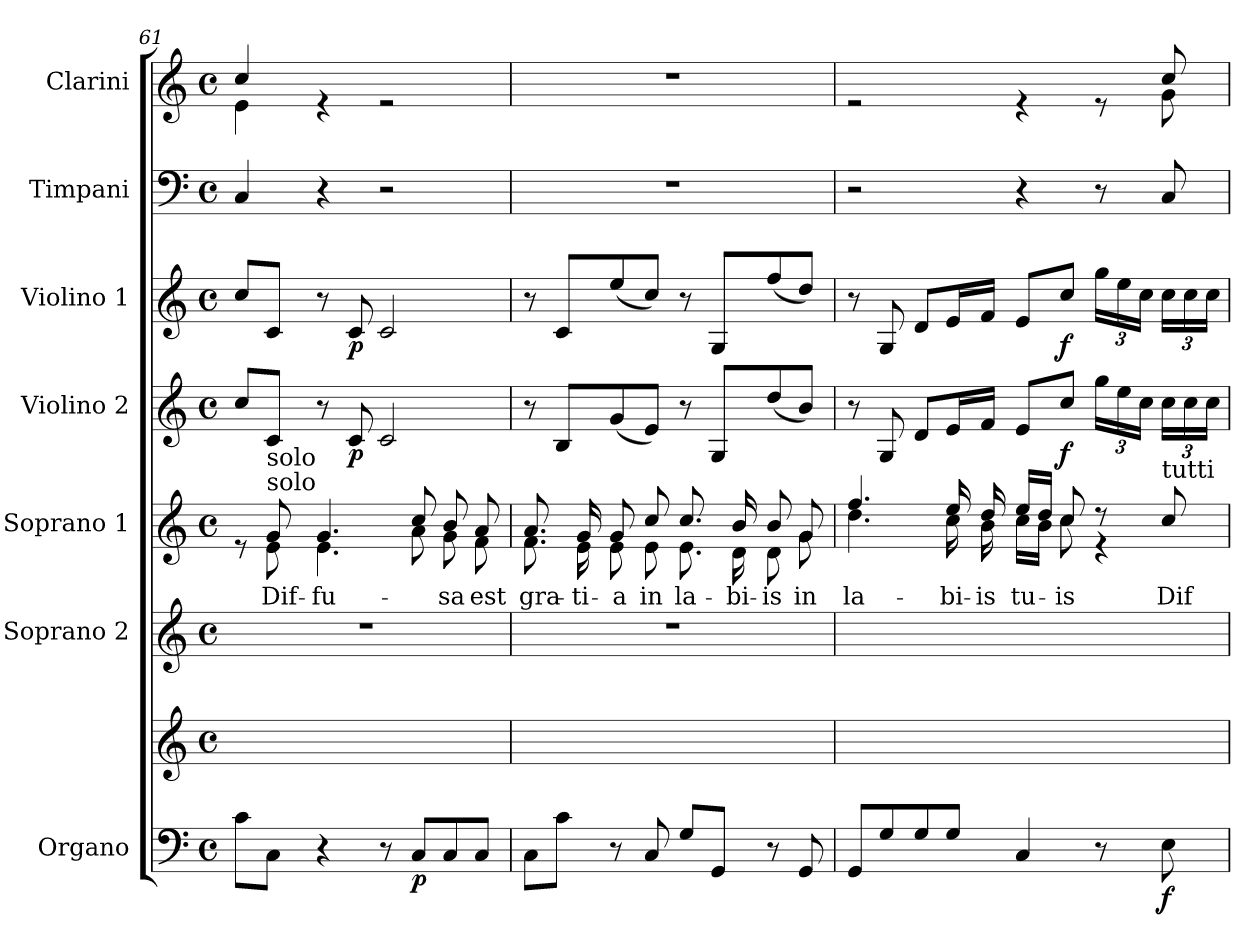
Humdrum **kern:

**kern	**kern	**dynam	**kern	**kern	**text	**kern	**dynam	**kern	**dynam	**kern	**kern
*part7	*part7	*part7	*part6	*part5	*part5	*part4	*part4	*part3	*part3	*part2	*part1
*staff8	*staff7	*staff7/8	*staff6	*staff5	*staff5	*staff4	*staff4	*staff3	*staff3	*staff2	*staff1
*I"Organo	*	*	*I"Soprano 2	*I"Soprano 1	*	*I"Violino 2	*	*I"Violino 1	*	*I"Timpani	*I"Clarini
*	*	*	*	*	*	*I'Vln	*	*I'Vln	*	*I'Timp	*I'C
*clefF4	*clefG2	*	*clefG2	*clefG2	*	*clefG2	*	*clefG2	*	*clefF4	*clefG2
*k[]	*k[]	*	*k[]	*k[]	*	*k[]	*	*k[]	*	*k[]	*k[]
*M4/4	*M4/4	*	*M4/4	*M4/4	*	*M4/4	*	*M4/4	*	*M4/4	*M4/4
*met(c)	*met(c)	*	*met(c)	*met(c)	*	*met(c)	*	*met(c)	*	*met(c)	*met(c)
=61	=61	=61	=61	=61	=61	=61	=61	=61	=61	=61	=61
*	*	*	*	*^	*	*	*	*	*	*	*^
8c\L	1ryy	.	1r	8re	8ryy	.	8cc/L	.	8cc/L	.	4C/	4cc/	4e\
!	!	!	!	!LO:TX:a:t=solo	!	!	!	!	!	!	!	!	!
!	!	!	!	!LO:TX:a:t=solo	!	!	!	!	!	!	!	!	!
!	!	!	!	!	!	!LO:LY:b	!	!	!	!	!	!	!
8C\J	.	.	.	8g/	8e\	Dif-	8c/J	.	8c/J	.	.	.	.
!	!	!	!	!	!	!LO:LY:b	!	!	!	!	!	!	!
4r	.	.	.	4.g/	4.e\	-fu-	8r	.	8r	.	4r	4re	2.ryy
!	!	!	!	!	!	!	!	!LO:DY:b	!	!LO:DY:b	!	!	!
.	.	.	.	.	.	.	8c/	p	8c/	p	.	.	.
8r	.	.	.	.	.	.	2c/	.	2c/	.	2r	2re	.
!	!	!LO:DY:b=2	!	!	!	!	!	!	!	!	!	!	!
8C/L	.	p	.	8cc/	8a\	.	.	.	.	.	.	.	.
!	!	!	!	!	!	!LO:LY:b	!	!	!	!	!	!	!
8C/	.	.	.	8b/	8g\	-sa	.	.	.	.	.	.	.
!	!	!	!	!	!	!LO:LY:b	!	!	!	!	!	!	!
8C/J	.	.	.	8a/	8f\	est	.	.	.	.	.	.	.
*	*	*	*	*	*	*	*	*	*	*	*	*v	*v
!!LO:LB:g=z
=62	=62	=62	=62	=62	=62	=62	=62	=62	=62	=62	=62	=62
!	!	!	!	!	!	!LO:LY:b	!	!	!	!	!	!
8C\L	1ryy	.	1r	8.a/	8.f\	gra-	8r	.	8r	.	1r	1r
8c\J	.	.	.	.	.	.	8B/L	.	8c/L	.	.	.
!	!	!	!	!	!	!LO:LY:b	!	!	!	!	!	!
.	.	.	.	16g/	16e\	-ti-	.	.	.	.	.	.
!	!	!	!	!	!	!LO:LY:b	!	!	!	!	!	!
8r	.	.	.	8g/	8e\	-a	(8g/	.	(8ee/	.	.	.
!	!	!	!	!	!	!LO:LY:b	!	!	!	!	!	!
8C/	.	.	.	8cc/	8e\	in	8e/J)	.	8cc/J)	.	.	.
!	!	!	!	!	!	!LO:LY:b	!	!	!	!	!	!
8G/L	.	.	.	8.cc/	8.e\	la-	8r	.	8r	.	.	.
8GG/J	.	.	.	.	.	.	8G/L	.	8G/L	.	.	.
!	!	!	!	!	!	!LO:LY:b	!	!	!	!	!	!
.	.	.	.	16b/	16d\	-bi-	.	.	.	.	.	.
!	!	!	!	!	!	!LO:LY:b	!	!	!	!	!	!
8r	.	.	.	8b/	8d\	-is	(8dd/	.	(8ff/	.	.	.
!	!	!	!	!	!	!LO:LY:b	!	!	!	!	!	!
8GG/	.	.	.	8g/	8g\	in	8b/J)	.	8dd/J)	.	.	.
=63	=63	=63	=63	=63	=63	=63	=63	=63	=63	=63	=63	=63
!	!	!	!	!	!	!LO:LY:b	!	!	!	!	!	!
*	*	*	*	*	*	*	*	*	*	*	*	*^
8GG/L	1ryy	.	1ryy	4.ff/	4.dd\	la-	8r	.	8r	.	2r	2re	2..ryy
8G/	.	.	.	.	.	.	8G/	.	8G/	.	.	.	.
8G/	.	.	.	.	.	.	8d/L	.	8d/L	.	.	.	.
!	!	!	!	!	!	!LO:LY:b	!	!	!	!	!	!	!
8G/J	.	.	.	16ee/	16cc\	-bi-	16e/L	.	16e/L	.	.	.	.
!	!	!	!	!	!	!LO:LY:b	!	!	!	!	!	!	!
.	.	.	.	16dd/	16b\	-is	16f/JJ	.	16f/JJ	.	.	.	.
!	!	!	!	!	!	!LO:LY:b	!	!	!	!	!	!	!
4C/	.	.	.	16ee/LL	16cc\LL	tu-	8e/L	.	8e/L	.	4r	4re	.
.	.	.	.	16dd/JJ	16b\JJ	.	.	.	.	.	.	.	.
!	!	!	!	!	!	!LO:LY:b	!	!LO:DY:b	!	!LO:DY:b	!	!	!
.	.	.	.	8cc/	8cc\	-is	8cc/J	f	8cc/J	f	.	.	.
*	*	*	*	*	*	*	*Xbrackettup	*	*Xbrackettup	*	*	*	*
8r	.	.	.	8r	4r	.	24gg\LL	.	24gg\LL	.	8r	8re	.
.	.	.	.	.	.	.	24ee\	.	24ee\	.	.	.	.
.	.	.	.	.	.	.	24cc\JJ	.	24cc\JJ	.	.	.	.
!	!	!	!	!LO:TX:a:t=tutti	!	!	!	!	!	!	!	!	!
!	!	!LO:DY:b=2	!	!	!	!LO:LY:b	!	!	!	!	!	!	!
8E\	.	f	.	8cc/	.	Dif-	24cc\LL	.	24cc\LL	.	8C/	8cc/	8g\
.	.	.	.	.	.	.	24cc\	.	24cc\	.	.	.	.
.	.	.	.	.	.	.	24cc\JJ	.	24cc\JJ	.	.	.	.
*	*	*	*	*v	*v	*	*	*	*	*	*	*v	*v
=	=	=	=	=	=	=	=	=	=	=	=
*-	*-	*-	*-	*-	*-	*-	*-	*-	*-	*-	*-
